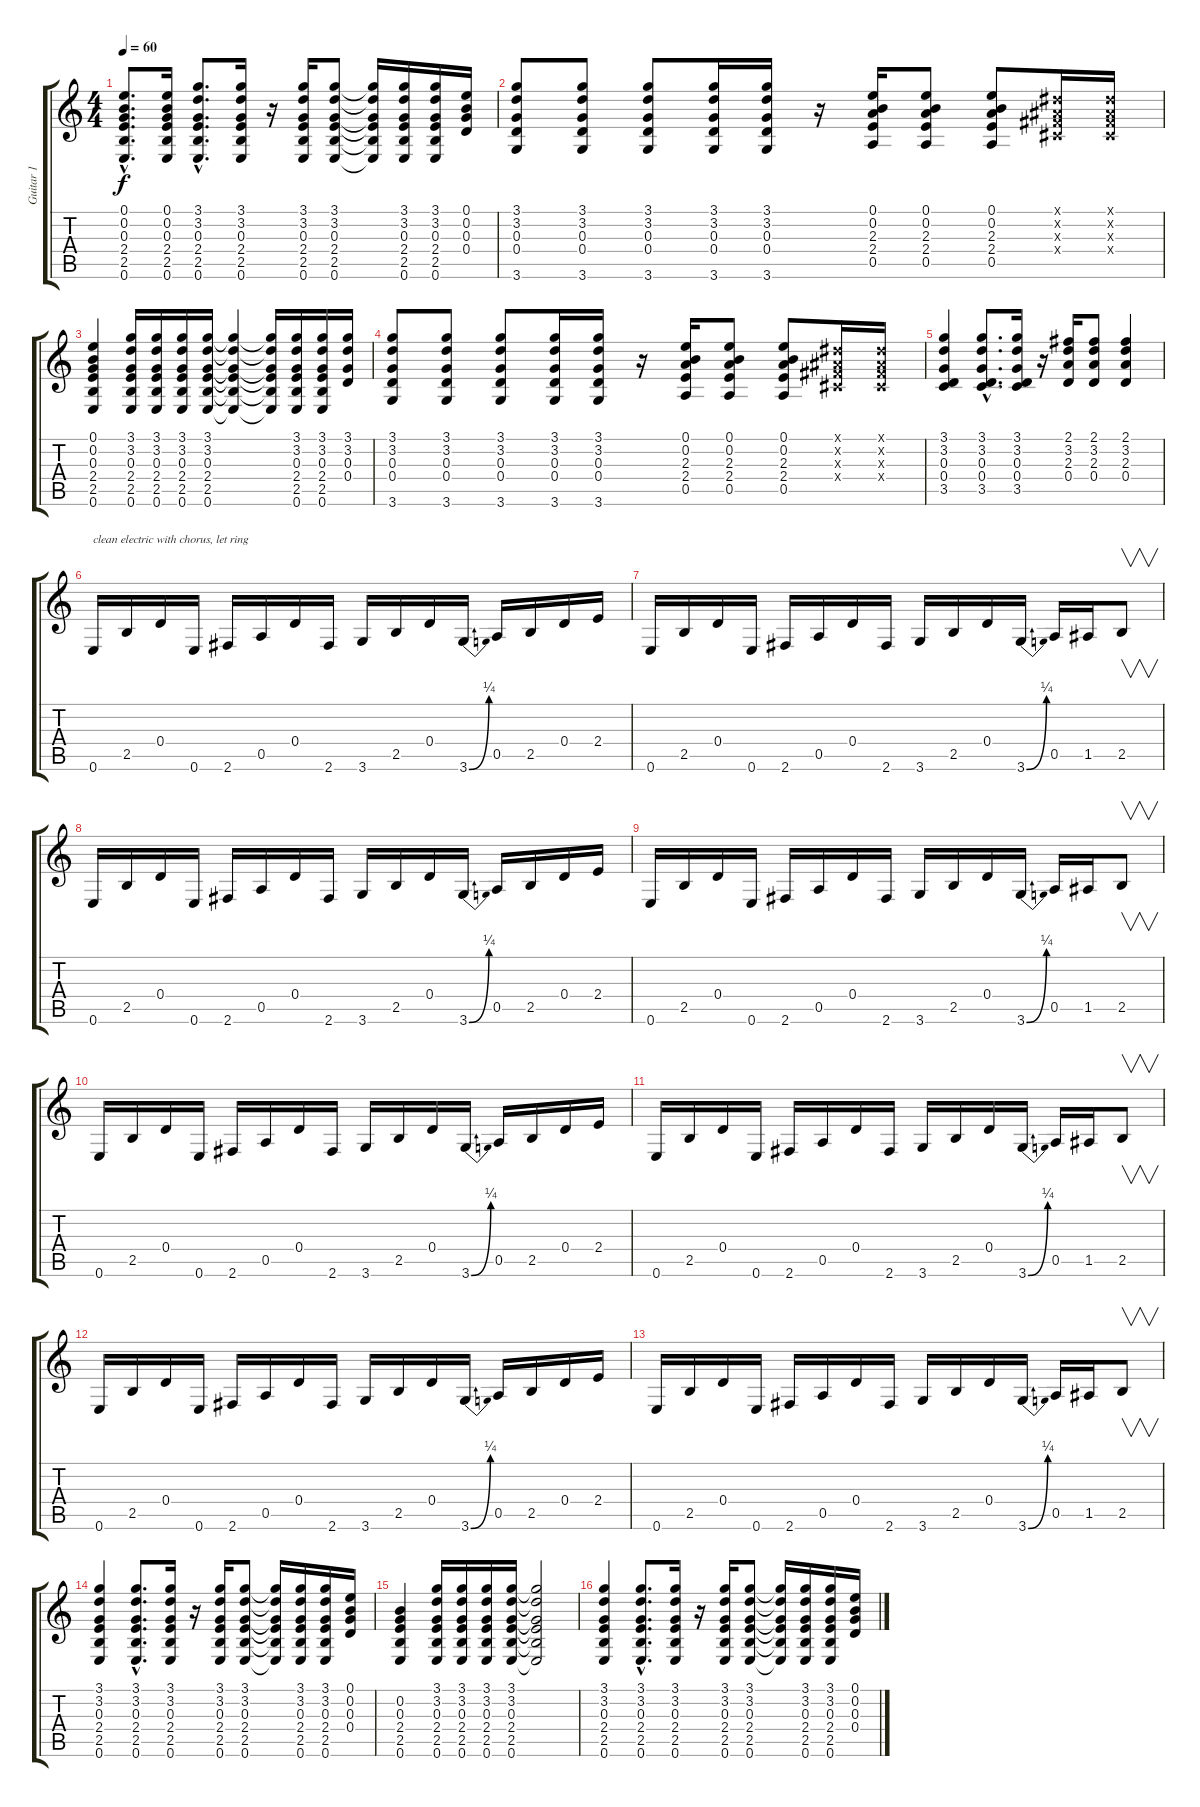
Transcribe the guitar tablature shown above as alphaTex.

\track ("Guitar 1" "Guitar 1") {instrument acousticguitarsteel}
\staff {score tabs}
\tuning (E4 B3 G3 D3 A2 E2) {hide}
\ts (4 4)
\tempo 60
\clef g2
\ks c
(0.1{hac} 0.2{hac} 0.3{hac} 2.4{hac} 2.5{hac} 0.6{hac}).8{d dy f} (0.1 0.2 0.3 2.4 2.5 0.6).16 (3.1{hac} 3.2{hac} 0.3{hac} 2.4{hac} 2.5{hac} 0.6{hac}).8{d} (3.1 3.2 0.3 2.4 2.5 0.6).16 r.16 (3.1 3.2 0.3 2.4 2.5 0.6).16 (3.1 3.2 0.3 2.4 2.5 0.6).8 (3.1{t} 3.2{t} 0.3{t} 2.4{t} 2.5{t} 0.6{t}).16 (3.1 3.2 0.3 2.4 2.5 0.6).16 (3.1 3.2 0.3 2.4 2.5 0.6).16 (0.1 0.2 0.3 0.4).16 |
(3.1 3.2 0.3 0.4 3.6).8 (3.1 3.2 0.3 0.4 3.6).8 (3.1 3.2 0.3 0.4 3.6).8 (3.1 3.2 0.3 0.4 3.6).16 (3.1 3.2 0.3 0.4 3.6).16 r.16 (0.1 0.2 2.3 2.4 0.5).16 (0.1 0.2 2.3 2.4 0.5).8 (0.1 0.2 2.3 2.4 0.5).8 (-1.1{x} -1.2{x} -1.3{x} -1.4{x}).16 (-1.1{x} -1.2{x} -1.3{x} -1.4{x}).16 |
(0.1 0.2 0.3 2.4 2.5 0.6).4 (3.1 3.2 0.3 2.4 2.5 0.6).16 (3.1 3.2 0.3 2.4 2.5 0.6).16 (3.1 3.2 0.3 2.4 2.5 0.6).16 (3.1 3.2 0.3 2.4 2.5 0.6).16 (3.1{t} 3.2{t} 0.3{t} 2.4{t} 2.5{t} 0.6{t}).4 (3.1{t} 3.2{t} 0.3{t} 2.4{t} 2.5{t} 0.6{t}).16 (3.1 3.2 0.3 2.4 2.5 0.6).16 (3.1 3.2 0.3 2.4 2.5 0.6).16 (3.1 3.2 0.3 0.4).16 |
(3.1 3.2 0.3 0.4 3.6).8 (3.1 3.2 0.3 0.4 3.6).8 (3.1 3.2 0.3 0.4 3.6).8 (3.1 3.2 0.3 0.4 3.6).16 (3.1 3.2 0.3 0.4 3.6).16 r.16 (0.1 0.2 2.3 2.4 0.5).16 (0.1 0.2 2.3 2.4 0.5).8 (0.1 0.2 2.3 2.4 0.5).8 (-1.1{x} -1.2{x} -1.3{x} -1.4{x}).16 (-1.1{x} -1.2{x} -1.3{x} -1.4{x}).16 |
(3.1 3.2 0.3 0.4 3.5).4 (3.1{hac} 3.2{hac} 0.3{hac} 0.4{hac} 3.5{hac}).8{d} (3.1 3.2 0.3 0.4 3.5).16 r.16 (2.1 3.2 2.3 0.4).16 (2.1 3.2 2.3 0.4).8 (2.1 3.2 2.3 0.4).4 |
0.6.16{txt "clean electric with chorus, let ring" instrument electricguitarclean} 2.5.16 0.4.16 0.6.16 2.6.16 0.5.16 0.4.16 2.6.16 3.6.16 2.5.16 0.4.16 3.6{be (bend 0 0 60 1)}.16 0.5.16 2.5.16 0.4.16 2.4.16 |
0.6.16 2.5.16 0.4.16 0.6.16 2.6.16 0.5.16 0.4.16 2.6.16 3.6.16 2.5.16 0.4.16 3.6{be (bend 0 0 60 1)}.16 0.5.16 1.5.16 2.5.8{v} |
0.6.16 2.5.16 0.4.16 0.6.16 2.6.16 0.5.16 0.4.16 2.6.16 3.6.16 2.5.16 0.4.16 3.6{be (bend 0 0 60 1)}.16 0.5.16 2.5.16 0.4.16 2.4.16 |
0.6.16 2.5.16 0.4.16 0.6.16 2.6.16 0.5.16 0.4.16 2.6.16 3.6.16 2.5.16 0.4.16 3.6{be (bend 0 0 60 1)}.16 0.5.16 1.5.16 2.5.8{v} |
0.6.16{instrument electricguitarclean} 2.5.16 0.4.16 0.6.16 2.6.16 0.5.16 0.4.16 2.6.16 3.6.16 2.5.16 0.4.16 3.6{be (bend 0 0 60 1)}.16 0.5.16 2.5.16 0.4.16 2.4.16 |
0.6.16 2.5.16 0.4.16 0.6.16 2.6.16 0.5.16 0.4.16 2.6.16 3.6.16 2.5.16 0.4.16 3.6{be (bend 0 0 60 1)}.16 0.5.16 1.5.16 2.5.8{v} |
0.6.16 2.5.16 0.4.16 0.6.16 2.6.16 0.5.16 0.4.16 2.6.16 3.6.16 2.5.16 0.4.16 3.6{be (bend 0 0 60 1)}.16 0.5.16 2.5.16 0.4.16 2.4.16 |
0.6.16 2.5.16 0.4.16 0.6.16 2.6.16 0.5.16 0.4.16 2.6.16 3.6.16 2.5.16 0.4.16 3.6{be (bend 0 0 60 1)}.16 0.5.16 1.5.16 2.5.8{v} |
(3.1 3.2 0.3 2.4 2.5 0.6).4{instrument acousticguitarsteel} (3.1{hac} 3.2{hac} 0.3{hac} 2.4{hac} 2.5{hac} 0.6{hac}).8{d} (3.1 3.2 0.3 2.4 2.5 0.6).16 r.16 (3.1 3.2 0.3 2.4 2.5 0.6).16 (3.1 3.2 0.3 2.4 2.5 0.6).8 (3.1{t} 3.2{t} 0.3{t} 2.4{t} 2.5{t} 0.6{t}).16 (3.1 3.2 0.3 2.4 2.5 0.6).16 (3.1 3.2 0.3 2.4 2.5 0.6).16 (0.1 0.2 0.3 0.4).16 |
(0.2 0.3 2.4 2.5 0.6).4 (3.1 3.2 0.3 2.4 2.5 0.6).16 (3.1 3.2 0.3 2.4 2.5 0.6).16 (3.1 3.2 0.3 2.4 2.5 0.6).16 (3.1 3.2 0.3 2.4 2.5 0.6).16 (3.1{t} 3.2{t} 0.3{t} 2.4{t} 2.5{t} 0.6{t}).2 |
(3.1 3.2 0.3 2.4 2.5 0.6).4 (3.1{hac} 3.2{hac} 0.3{hac} 2.4{hac} 2.5{hac} 0.6{hac}).8{d} (3.1 3.2 0.3 2.4 2.5 0.6).16 r.16 (3.1 3.2 0.3 2.4 2.5 0.6).16 (3.1 3.2 0.3 2.4 2.5 0.6).8 (3.1{t} 3.2{t} 0.3{t} 2.4{t} 2.5{t} 0.6{t}).16 (3.1 3.2 0.3 2.4 2.5 0.6).16 (3.1 3.2 0.3 2.4 2.5 0.6).16 (0.1 0.2 0.3 0.4).16
